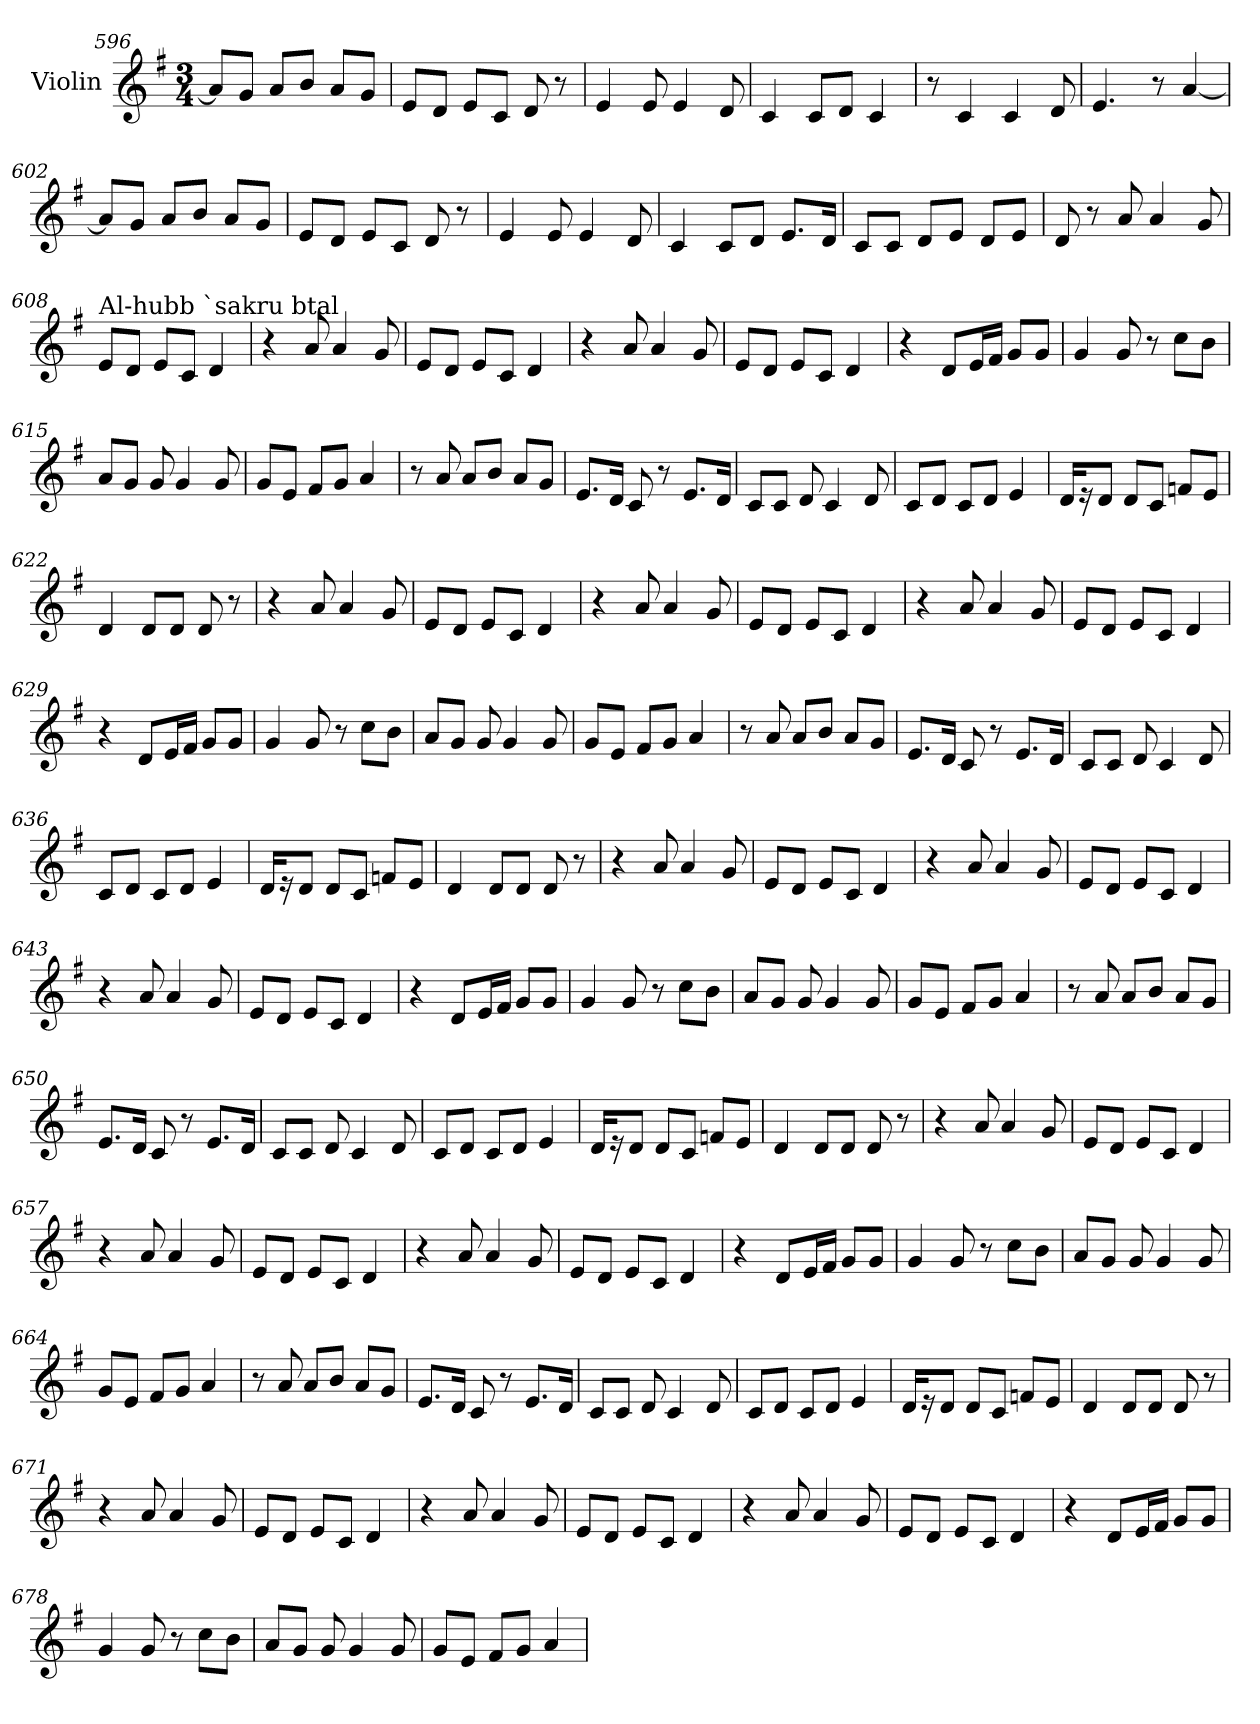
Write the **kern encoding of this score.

**kern
*part1
*staff1
*I"Violin
*clefG2
*k[f#]
*G:
*M3/4
=596
8a/L]
8g/J
8a/L
8b/J
8a/L
8g/J
=597
8e/L
8d/J
8e/L
8c/J
8d/
8r
!!LO:LB:g=z
=598
4e/
8e/
4e/
8d/
=599
4c/
8c/L
8d/J
4c/
=600
8r
4c/
4c/
8d/
=601
4.e/
8r
[4a/
=602
8a/L]
8g/J
8a/L
8b/J
8a/L
8g/J
=603
8e/L
8d/J
8e/L
8c/J
8d/
8r
!!LO:LB:g=z
=604
4e/
8e/
4e/
8d/
=605
4c/
8c/L
8d/J
8.e/L
16d/Jk
=606
8c/L
8c/J
8d/L
8e/J
8d/L
8e/J
=607
*MM80
8d/
8r
8a/
4a/
8g/
=608
!LO:TX:a:t=Al-hubb `sakru btal
8e/L
8d/J
8e/L
8c/J
4d/
=609
4r
8a/
4a/
8g/
!!LO:LB:g=z
=610
8e/L
8d/J
8e/L
8c/J
4d/
=611
4r
8a/
4a/
8g/
=612
8e/L
8d/J
8e/L
8c/J
4d/
=613
4r
8d/L
16e/L
16f#/JJ
8g/L
8g/J
=614
4g/
8g/
8r
8cc\L
8b\J
=615
8a/L
8g/J
8g/
4g/
8g/
!!LO:LB:g=z
=616
8g/L
8e/J
8f#/L
8g/J
4a/
=617
8r
8a/
8a/L
8b/J
8a/L
8g/J
=618
8.e/L
16d/Jk
8c/
8r
8.e/L
16d/Jk
=619
8c/L
8c/J
8d/
4c/
8d/
=620
8c/L
8d/J
8c/L
8d/J
4e/
!!LO:LB:g=z
=621
16d/KL
16r
8d/J
8d/L
8c/J
8fn/L
8e/J
=622
4d/
8d/L
8d/J
8d/
8r
=623
4r
8a/
4a/
8g/
=624
8e/L
8d/J
8e/L
8c/J
4d/
=625
4r
8a/
4a/
8g/
=626
8e/L
8d/J
8e/L
8c/J
4d/
!!LO:PB:g=z
=627
4r
8a/
4a/
8g/
=628
8e/L
8d/J
8e/L
8c/J
4d/
=629
4r
8d/L
16e/L
16f#/JJ
8g/L
8g/J
=630
4g/
8g/
8r
8cc\L
8b\J
=631
8a/L
8g/J
8g/
4g/
8g/
=632
8g/L
8e/J
8f#/L
8g/J
4a/
!!LO:LB:g=z
=633
8r
8a/
8a/L
8b/J
8a/L
8g/J
=634
8.e/L
16d/Jk
8c/
8r
8.e/L
16d/Jk
=635
8c/L
8c/J
8d/
4c/
8d/
=636
8c/L
8d/J
8c/L
8d/J
4e/
=637
16d/KL
16r
8d/J
8d/L
8c/J
8fn/L
8e/J
=638
4d/
8d/L
8d/J
8d/
8r
!!LO:LB:g=z
=639
4r
8a/
4a/
8g/
=640
8e/L
8d/J
8e/L
8c/J
4d/
=641
4r
8a/
4a/
8g/
=642
8e/L
8d/J
8e/L
8c/J
4d/
=643
4r
8a/
4a/
8g/
=644
8e/L
8d/J
8e/L
8c/J
4d/
!!LO:LB:g=z
=645
4r
8d/L
16e/L
16f#/JJ
8g/L
8g/J
=646
4g/
8g/
8r
8cc\L
8b\J
=647
8a/L
8g/J
8g/
4g/
8g/
=648
8g/L
8e/J
8f#/L
8g/J
4a/
=649
8r
8a/
8a/L
8b/J
8a/L
8g/J
=650
8.e/L
16d/Jk
8c/
8r
8.e/L
16d/Jk
!!LO:LB:g=z
=651
8c/L
8c/J
8d/
4c/
8d/
=652
8c/L
8d/J
8c/L
8d/J
4e/
=653
16d/KL
16r
8d/J
8d/L
8c/J
8fn/L
8e/J
=654
4d/
8d/L
8d/J
8d/
8r
=655
4r
8a/
4a/
8g/
=656
8e/L
8d/J
8e/L
8c/J
4d/
!!LO:LB:g=z
=657
4r
8a/
4a/
8g/
=658
8e/L
8d/J
8e/L
8c/J
4d/
=659
4r
8a/
4a/
8g/
=660
8e/L
8d/J
8e/L
8c/J
4d/
=661
4r
8d/L
16e/L
16f#/JJ
8g/L
8g/J
=662
4g/
8g/
8r
8cc\L
8b\J
!!LO:LB:g=z
=663
8a/L
8g/J
8g/
4g/
8g/
=664
8g/L
8e/J
8f#/L
8g/J
4a/
=665
8r
8a/
8a/L
8b/J
8a/L
8g/J
=666
8.e/L
16d/Jk
8c/
8r
8.e/L
16d/Jk
=667
8c/L
8c/J
8d/
4c/
8d/
=668
8c/L
8d/J
8c/L
8d/J
4e/
!!LO:LB:g=z
=669
16d/KL
16r
8d/J
8d/L
8c/J
8fn/L
8e/J
=670
4d/
8d/L
8d/J
8d/
8r
=671
4r
8a/
4a/
8g/
=672
8e/L
8d/J
8e/L
8c/J
4d/
=673
4r
8a/
4a/
8g/
=674
8e/L
8d/J
8e/L
8c/J
4d/
!!LO:PB:g=z
=675
4r
8a/
4a/
8g/
=676
8e/L
8d/J
8e/L
8c/J
4d/
=677
4r
8d/L
16e/L
16f#/JJ
8g/L
8g/J
=678
4g/
8g/
8r
8cc\L
8b\J
=679
8a/L
8g/J
8g/
4g/
8g/
=680
8g/L
8e/J
8f#/L
8g/J
4a/
=
*-
